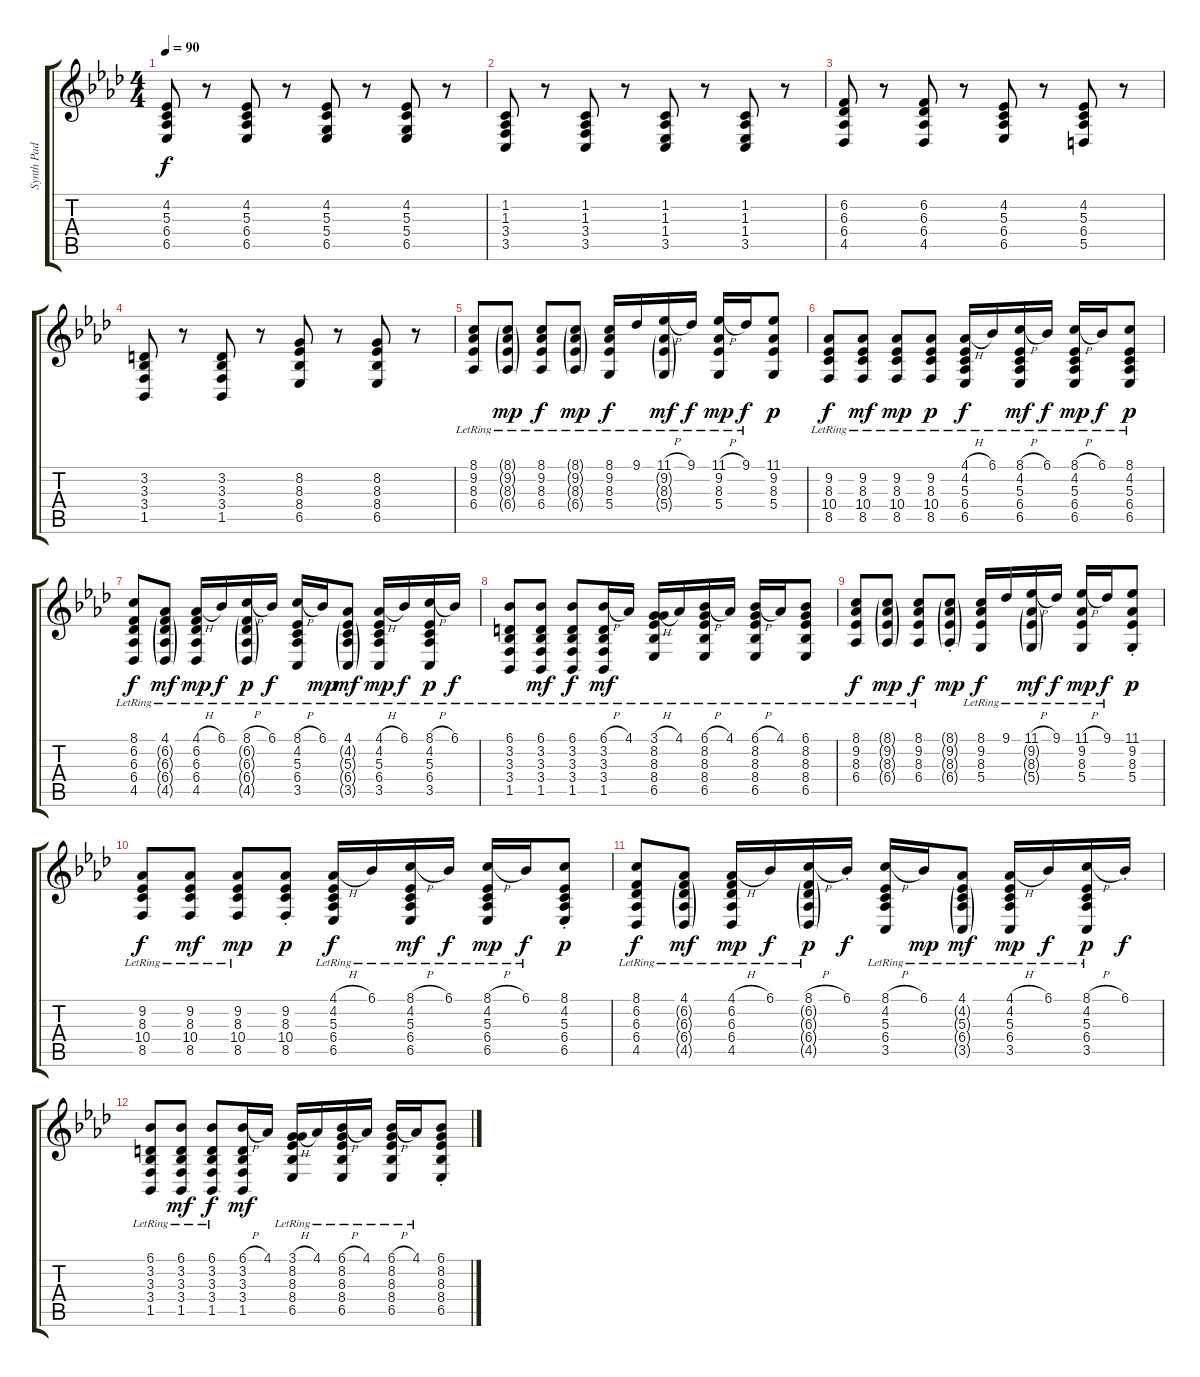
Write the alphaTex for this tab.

\track ("Synth Pad" "Synth Pad") {instrument pad3polysynth}
\staff {score tabs}
\tuning (E4 B3 G3 D3 A2 E2) {hide}
\ts (4 4)
\tempo 90
\clef g2
\ks ab
(4.2 5.3 6.4 6.5).8{dy f} r.8 (4.2 5.3 6.4 6.5).8 r.8 (4.2 5.3 5.4 6.5).8 r.8 (4.2 5.3 5.4 6.5).8 r.8 |
(1.2 1.3 3.4 3.5).8 r.8 (1.2 1.3 3.4 3.5).8 r.8 (1.2 1.3 1.4 3.5).8 r.8 (1.2 1.3 1.4 3.5).8 r.8 |
(6.2 6.3 6.4 4.5).8 r.8 (6.2 6.3 6.4 4.5).8 r.8 (4.2 5.3 6.4 6.5).8 r.8 (4.2 5.3 6.4 5.5).8 r.8 |
(3.2 3.3 3.4 1.5).8 r.8 (3.2 3.3 3.4 1.5).8 r.8 (8.2 8.3 8.4 6.5).8 r.8 (8.2 8.3 8.4 6.5).8 r.8 |
(8.1{lr} 9.2{lr} 8.3{lr} 6.4{lr}).8{volume 12} (8.1{g lr} 9.2{g lr} 8.3{g lr} 6.4{g lr}).8{dy mp} (8.1{lr} 9.2{lr} 8.3{lr} 6.4{lr}).8{dy f} (8.1{g lr} 9.2{g lr} 8.3{g lr} 6.4{g lr}).8{dy mp} (8.1{lr} 9.2 8.3 5.4).16{dy f} 9.1{lr}.16 (11.1{h lr} 9.2{g} 8.3{g} 5.4{g}).16{dy mf} 9.1{lr}.16{dy f} (11.1{h lr} 9.2 8.3 5.4).16{dy mp} 9.1{lr}.16{dy f} (11.1 9.2 8.3 5.4).8{dy p} |
(9.2{lr} 8.3{lr} 10.4{lr} 8.5{lr}).8{dy f} (9.2{lr} 8.3{lr} 10.4{lr} 8.5{lr}).8{dy mf} (9.2{lr} 8.3{lr} 10.4{lr} 8.5{lr}).8{dy mp} (9.2{lr} 8.3{lr} 10.4{lr} 8.5{lr}).8{dy p} (4.1{h lr} 4.2{lr} 5.3{lr} 6.4{lr} 6.5{lr}).16{dy f} 6.1{lr}.16 (8.1{h lr} 4.2{lr} 5.3{lr} 6.4{lr} 6.5{lr}).16{dy mf} 6.1{lr}.16{dy f} (8.1{h lr} 4.2 5.3 6.4 6.5).16{dy mp} 6.1{lr}.16{dy f} (8.1{lr} 4.2 5.3 6.4 6.5).8{dy p} |
(8.1{lr} 6.2{lr} 6.3{lr} 6.4{lr} 4.5{lr}).8{dy f} (4.1{lr} 6.2{g lr} 6.3{g lr} 6.4{g lr} 4.5{g lr}).8{dy mf} (4.1{h lr} 6.2{lr} 6.3{lr} 6.4{lr} 4.5{lr}).16{dy mp} 6.1{lr}.16{dy f} (8.1{h lr} 6.2{g lr} 6.3{g lr} 6.4{g lr} 4.5{g lr}).16{dy p} 6.1{lr}.16{dy f} (8.1{h lr} 4.2{lr} 5.3{lr} 6.4{lr} 3.5{lr}).16 6.1{lr}.16{dy mp} (4.1{lr} 4.2{g lr} 5.3{g lr} 6.4{g lr} 3.5{g lr}).8{dy mf} (4.1{h lr} 4.2 5.3 6.4 3.5).16{dy mp} 6.1{lr}.16{dy f} (8.1{h lr} 4.2 5.3 6.4 3.5).16{dy p} 6.1{lr}.16{dy f} |
(6.1{lr} 3.2{lr} 3.3{lr} 3.4{lr} 1.5{lr}).8 (6.1{lr} 3.2{lr} 3.3{lr} 3.4{lr} 1.5{lr}).8{dy mf} (6.1{lr} 3.2{lr} 3.3{lr} 3.4{lr} 1.5{lr}).8{dy f} (6.1{h lr} 3.2{lr} 3.3{lr} 3.4{lr} 1.5{lr}).16{dy mf} 4.1{lr}.16 (3.1{h lr} 8.2{lr} 8.3{lr} 8.4{lr} 6.5{lr}).16 4.1{lr}.16 (6.1{h lr} 8.2{lr} 8.3{lr} 8.4{lr} 6.5{lr}).16 4.1{lr}.16 (6.1{h lr} 8.2{lr} 8.3{lr} 8.4{lr} 6.5{lr}).16 4.1{lr}.16 (6.1{lr} 8.2{lr} 8.3{lr} 8.4{lr} 6.5{lr}).8 |
(8.1{lr} 9.2{lr} 8.3{lr} 6.4{lr}).8{dy f} (8.1{g lr} 9.2{g lr} 8.3{g lr} 6.4{g lr}).8{dy mp} (8.1{lr} 9.2{lr} 8.3{lr} 6.4{lr}).8{dy f} (8.1{g st} 9.2{g st} 8.3{g st} 6.4{g st}).8{dy mp} (8.1{lr} 9.2 8.3 5.4).16{dy f} 9.1{lr}.16 (11.1{h lr} 9.2{g} 8.3{g} 5.4{g}).16{dy mf} 9.1{lr}.16{dy f} (11.1{h lr} 9.2 8.3 5.4).16{dy mp} 9.1{lr}.16{dy f} (11.1{st} 9.2{st} 8.3{st} 5.4{st}).8{dy p} |
(9.2{lr} 8.3{lr} 10.4{lr} 8.5{lr}).8{dy f} (9.2{lr} 8.3{lr} 10.4{lr} 8.5{lr}).8{dy mf} (9.2{lr} 8.3{lr} 10.4{lr} 8.5{lr}).8{dy mp} (9.2{st} 8.3{st} 10.4{st} 8.5{st}).8{dy p} (4.1{h lr} 4.2{lr} 5.3{lr} 6.4{lr} 6.5{lr}).16{dy f} 6.1{lr}.16 (8.1{h lr} 4.2{lr} 5.3{lr} 6.4{lr} 6.5{lr}).16{dy mf} 6.1{lr}.16{dy f} (8.1{h lr} 4.2 5.3 6.4 6.5).16{dy mp} 6.1{lr}.16{dy f} (8.1{st} 4.2{st} 5.3{st} 6.4{st} 6.5{st}).8{dy p} |
(8.1{lr} 6.2{lr} 6.3{lr} 6.4{lr} 4.5{lr}).8{dy f} (4.1{lr} 6.2{g lr} 6.3{g lr} 6.4{g lr} 4.5{g lr}).8{dy mf} (4.1{h lr} 6.2{lr} 6.3{lr} 6.4{lr} 4.5{lr}).16{dy mp} 6.1{lr}.16{dy f} (8.1{h lr} 6.2{g lr} 6.3{g lr} 6.4{g lr} 4.5{g lr}).16{dy p} 6.1{st}.16{dy f} (8.1{h lr} 4.2{lr} 5.3{lr} 6.4{lr} 3.5{lr}).16 6.1{lr}.16{dy mp} (4.1{lr} 4.2{g lr} 5.3{g lr} 6.4{g lr} 3.5{g lr}).8{dy mf} (4.1{h lr} 4.2 5.3 6.4 3.5).16{dy mp} 6.1{lr}.16{dy f} (8.1{h lr} 4.2 5.3 6.4 3.5).16{dy p} 6.1{st}.16{dy f} |
(6.1{lr} 3.2{lr} 3.3{lr} 3.4{lr} 1.5{lr}).8 (6.1{lr} 3.2{lr} 3.3{lr} 3.4{lr} 1.5{lr}).8{dy mf} (6.1{lr} 3.2{lr} 3.3{lr} 3.4{lr} 1.5{lr}).8{dy f} (6.1{h} 3.2 3.3 3.4 1.5).16{dy mf} 4.1.16 (3.1{h lr} 8.2{lr} 8.3{lr} 8.4{lr} 6.5{lr}).16 4.1{lr}.16 (6.1{h lr} 8.2{lr} 8.3{lr} 8.4{lr} 6.5{lr}).16 4.1{lr}.16 (6.1{h lr} 8.2{lr} 8.3{lr} 8.4{lr} 6.5{lr}).16 4.1{lr}.16 (6.1{st} 8.2{st} 8.3{st} 8.4{st} 6.5{st}).8
